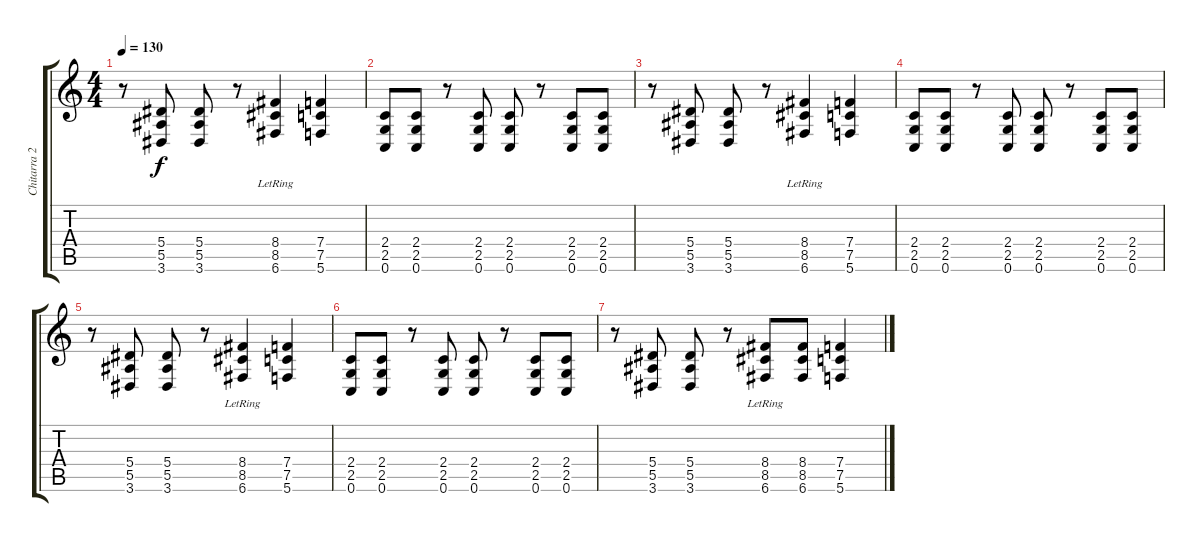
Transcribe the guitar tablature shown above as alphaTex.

\track ("Chitarra 2 Oct" "Chitarra 2") {instrument overdrivenguitar}
\staff {score tabs}
\tuning (C4 G3 Eb3 Bb2 F2 C2) {hide}
\ts (4 4)
\tempo 130
\clef g2
\ks c
r.8{dy f} (5.4 5.5 3.6).8 (5.4 5.5 3.6).8 r.8 (8.4{lr} 8.5{lr} 6.6{lr}).4 (7.4 7.5 5.6).4 |
(2.4 2.5 0.6).8 (2.4 2.5 0.6).8 r.8 (2.4 2.5 0.6).8 (2.4 2.5 0.6).8 r.8 (2.4 2.5 0.6).8 (2.4 2.5 0.6).8 |
r.8 (5.4 5.5 3.6).8 (5.4 5.5 3.6).8 r.8 (8.4{lr} 8.5{lr} 6.6{lr}).4 (7.4 7.5 5.6).4 |
(2.4 2.5 0.6).8 (2.4 2.5 0.6).8 r.8 (2.4 2.5 0.6).8 (2.4 2.5 0.6).8 r.8 (2.4 2.5 0.6).8 (2.4 2.5 0.6).8 |
r.8 (5.4 5.5 3.6).8 (5.4 5.5 3.6).8 r.8 (8.4{lr} 8.5{lr} 6.6{lr}).4 (7.4 7.5 5.6).4 |
(2.4 2.5 0.6).8 (2.4 2.5 0.6).8 r.8 (2.4 2.5 0.6).8 (2.4 2.5 0.6).8 r.8 (2.4 2.5 0.6).8 (2.4 2.5 0.6).8 |
r.8 (5.4 5.5 3.6).8 (5.4 5.5 3.6).8 r.8 (8.4{lr} 8.5{lr} 6.6{lr}).8 (8.4 8.5 6.6).8 (7.4 7.5 5.6).4
